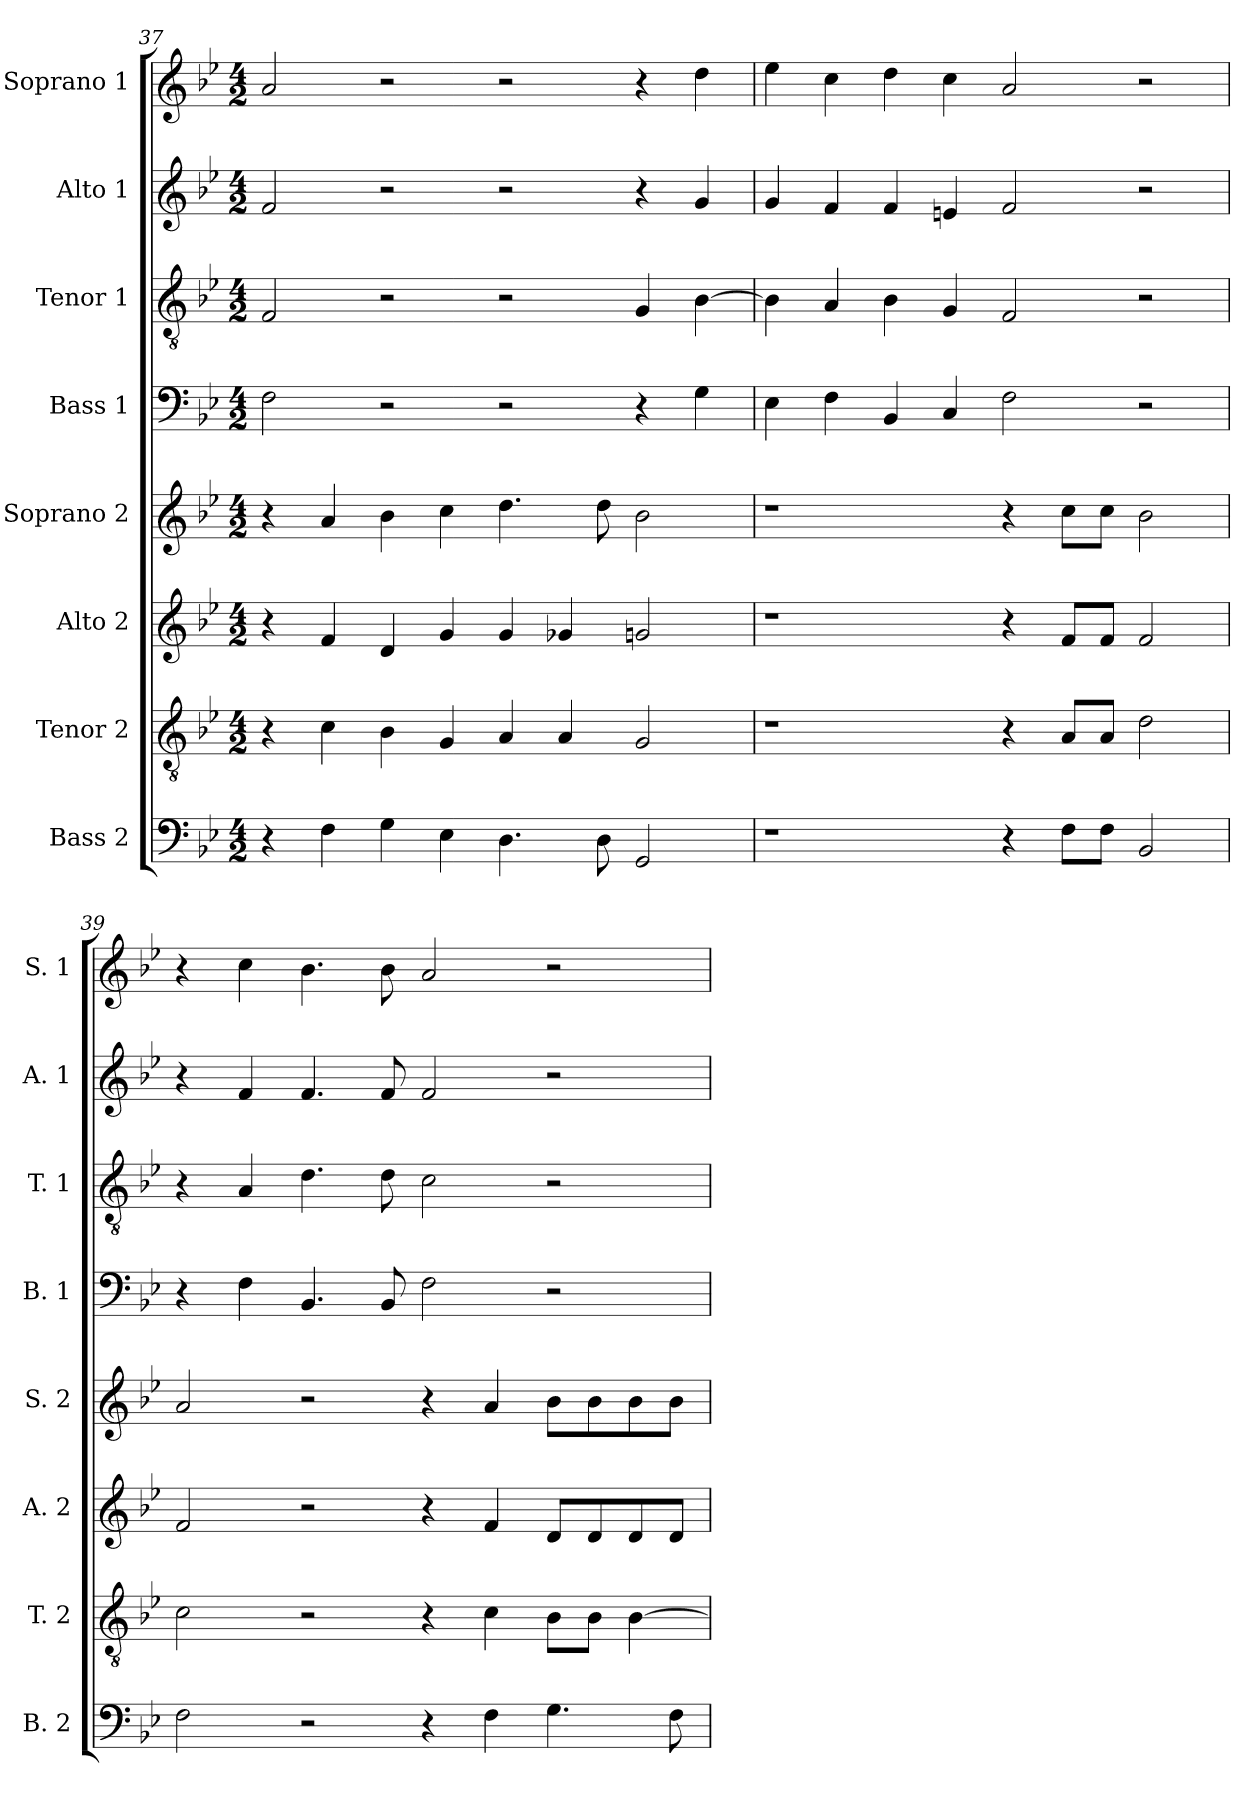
**kern	**kern	**kern	**kern	**kern	**kern	**kern	**kern
*part8	*part7	*part6	*part5	*part4	*part3	*part2	*part1
*staff8	*staff7	*staff6	*staff5	*staff4	*staff3	*staff2	*staff1
*I"Bass 2	*I"Tenor 2	*I"Alto 2	*I"Soprano 2	*I"Bass 1	*I"Tenor 1	*I"Alto 1	*I"Soprano 1
*I'B. 2	*I'T. 2	*I'A. 2	*I'S. 2	*I'B. 1	*I'T. 1	*I'A. 1	*I'S. 1
*clefF4	*clefGv2	*clefG2	*clefG2	*clefF4	*clefGv2	*clefG2	*clefG2
*k[b-e-]	*k[b-e-]	*k[b-e-]	*k[b-e-]	*k[b-e-]	*k[b-e-]	*k[b-e-]	*k[b-e-]
*M4/2	*M4/2	*M4/2	*M4/2	*M4/2	*M4/2	*M4/2	*M4/2
=37	=37	=37	=37	=37	=37	=37	=37
4r	4r	4r	4r	2F\	2F/	2f/	2a/
4F\	4c\	4f/	4a/	.	.	.	.
4G\	4B-\	4d/	4b-\	2r	2r	2r	2r
4E-\	4G/	4g/	4cc\	.	.	.	.
4.D\	4A/	4g/	4.dd\	2r	2r	2r	2r
.	4A/	4g-X/	.	.	.	.	.
8D\	.	.	8dd\	.	.	.	.
2GG/	2G/	2gn/	2b-\	4r	4G/	4r	4r
.	.	.	.	4G\	[4B-\	4g/	4dd\
=38	=38	=38	=38	=38	=38	=38	=38
1r	1r	1r	1r	4E-\	4B-\]	4g/	4ee-\
.	.	.	.	4F\	4A/	4f/	4cc\
.	.	.	.	4BB-/	4B-\	4f/	4dd\
.	.	.	.	4C/	4G/	4en/	4cc\
4r	4r	4r	4r	2F\	2F/	2f/	2a/
8F\L	8A/L	8f/L	8cc\L	.	.	.	.
8F\J	8A/J	8f/J	8cc\J	.	.	.	.
2BB-/	2d\	2f/	2b-\	2r	2r	2r	2r
!!LO:LB:g=z
=39	=39	=39	=39	=39	=39	=39	=39
2F\	2c\	2f/	2a/	4r	4r	4r	4r
.	.	.	.	4F\	4A/	4f/	4cc\
2r	2r	2r	2r	4.BB-/	4.d\	4.f/	4.b-\
.	.	.	.	8BB-/	8d\	8f/	8b-\
4r	4r	4r	4r	2F\	2c\	2f/	2a/
4F\	4c\	4f/	4a/	.	.	.	.
4.G\	8B-\L	8d/L	8b-\L	2r	2r	2r	2r
.	8B-\J	8d/	8b-\	.	.	.	.
.	[4B-\	8d/	8b-\	.	.	.	.
8F\	.	8d/J	8b-\J	.	.	.	.
=	=	=	=	=	=	=	=
*-	*-	*-	*-	*-	*-	*-	*-
